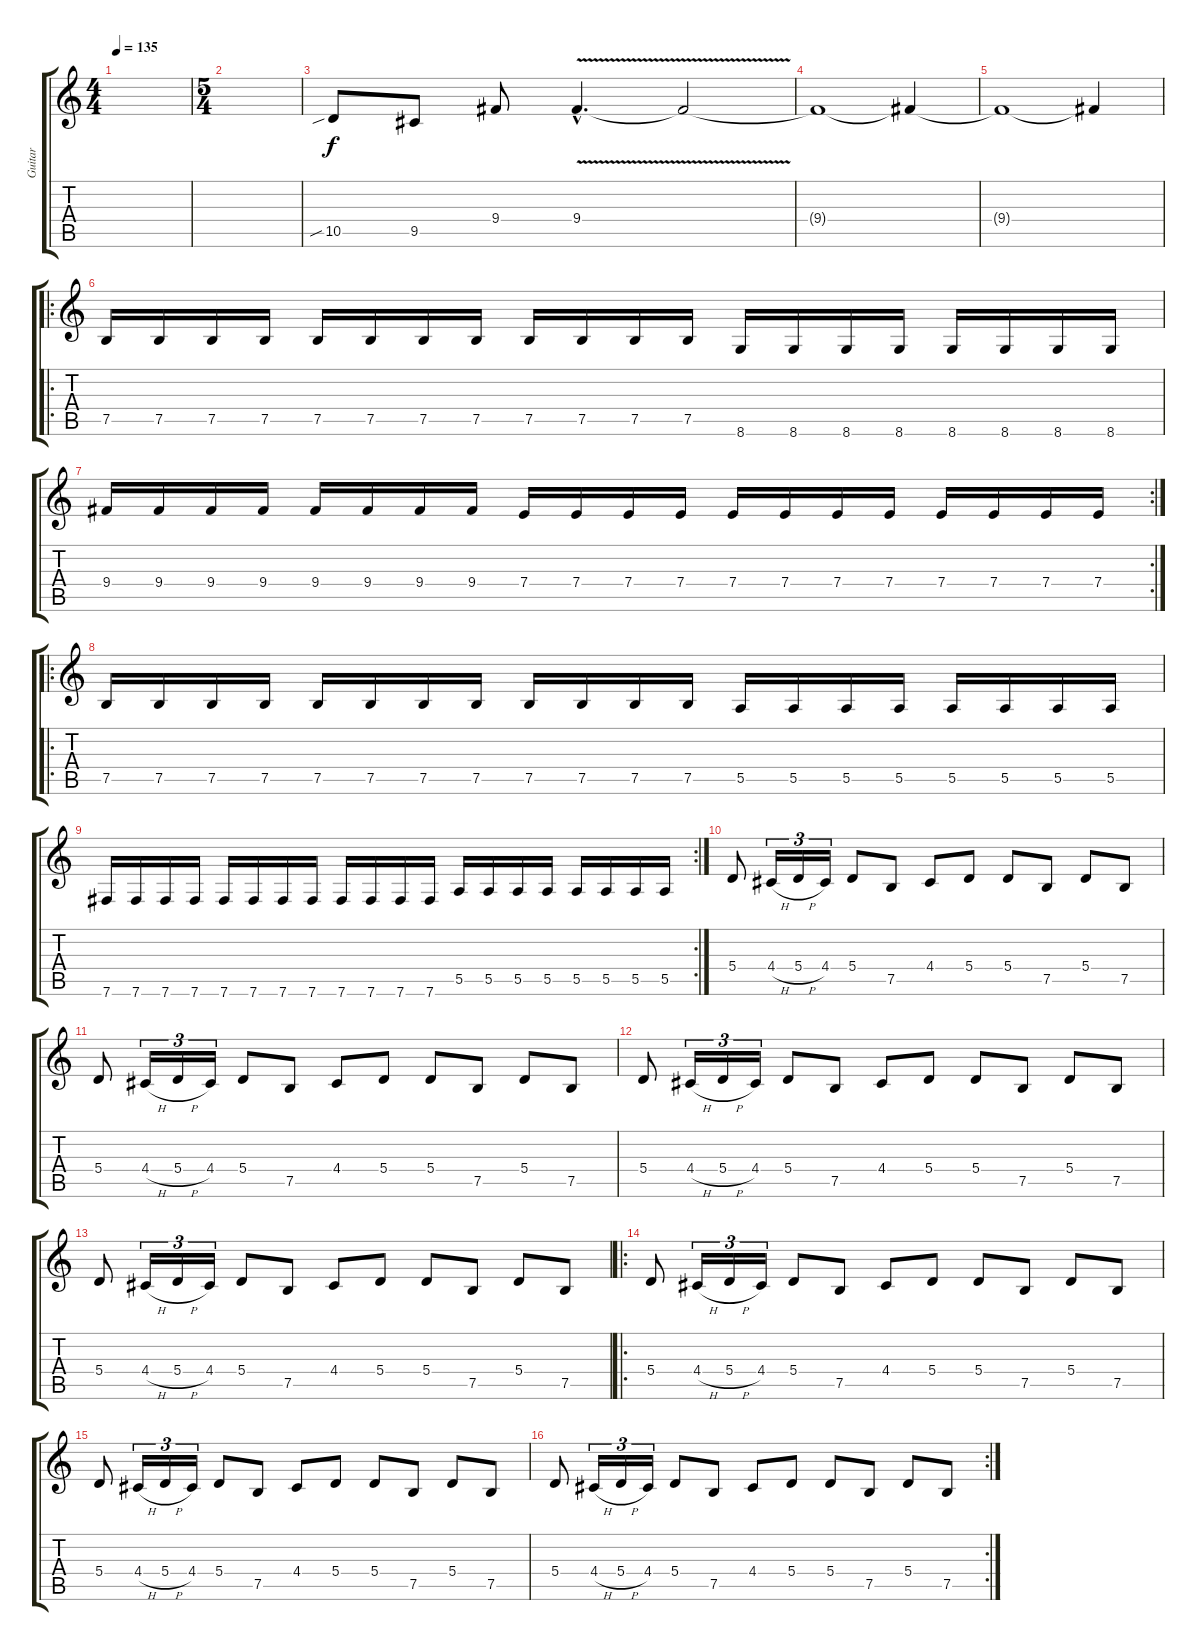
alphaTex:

\track ("Guitar" "Guitar") {instrument acousticguitarsteel}
\staff {score tabs}
\tuning (B3 Gb3 D3 A2 E2 B1) {hide}
\ts (4 4)
\tempo 135
\clef g2
\ks c
|
\ts (5 4)
|
10.5{sib}.8 9.5.8 9.4.8 9.4{v hac}.4{d} 9.4{t}.2 |
9.4{t}.1 9.4{t}.4 |
9.4{t}.1 9.4{t}.4 |
\ro
7.5.16 7.5.16 7.5.16 7.5.16 7.5.16 7.5.16 7.5.16 7.5.16 7.5.16 7.5.16 7.5.16 7.5.16 8.6.16 8.6.16 8.6.16 8.6.16 8.6.16 8.6.16 8.6.16 8.6.16 |
\rc 2
9.4.16 9.4.16 9.4.16 9.4.16 9.4.16 9.4.16 9.4.16 9.4.16 7.4.16 7.4.16 7.4.16 7.4.16 7.4.16 7.4.16 7.4.16 7.4.16 7.4.16 7.4.16 7.4.16 7.4.16 |
\ro
7.5.16 7.5.16 7.5.16 7.5.16 7.5.16 7.5.16 7.5.16 7.5.16 7.5.16 7.5.16 7.5.16 7.5.16 5.5.16 5.5.16 5.5.16 5.5.16 5.5.16 5.5.16 5.5.16 5.5.16 |
\rc 2
7.6.16 7.6.16 7.6.16 7.6.16 7.6.16 7.6.16 7.6.16 7.6.16 7.6.16 7.6.16 7.6.16 7.6.16 5.5.16 5.5.16 5.5.16 5.5.16 5.5.16 5.5.16 5.5.16 5.5.16 |
5.4.8 4.4{h}.16{tu (3 2)} 5.4{h}.16{tu (3 2)} 4.4.16{tu (3 2)} 5.4.8 7.5.8 4.4.8 5.4.8 5.4.8 7.5.8 5.4.8 7.5.8 |
5.4.8 4.4{h}.16{tu (3 2)} 5.4{h}.16{tu (3 2)} 4.4.16{tu (3 2)} 5.4.8 7.5.8 4.4.8 5.4.8 5.4.8 7.5.8 5.4.8 7.5.8 |
5.4.8 4.4{h}.16{tu (3 2)} 5.4{h}.16{tu (3 2)} 4.4.16{tu (3 2)} 5.4.8 7.5.8 4.4.8 5.4.8 5.4.8 7.5.8 5.4.8 7.5.8 |
5.4.8 4.4{h}.16{tu (3 2)} 5.4{h}.16{tu (3 2)} 4.4.16{tu (3 2)} 5.4.8 7.5.8 4.4.8 5.4.8 5.4.8 7.5.8 5.4.8 7.5.8 |
\ro
5.4.8 4.4{h}.16{tu (3 2)} 5.4{h}.16{tu (3 2)} 4.4.16{tu (3 2)} 5.4.8 7.5.8 4.4.8 5.4.8 5.4.8 7.5.8 5.4.8 7.5.8 |
5.4.8 4.4{h}.16{tu (3 2)} 5.4{h}.16{tu (3 2)} 4.4.16{tu (3 2)} 5.4.8 7.5.8 4.4.8 5.4.8 5.4.8 7.5.8 5.4.8 7.5.8 |
\rc 2
5.4.8 4.4{h}.16{tu (3 2)} 5.4{h}.16{tu (3 2)} 4.4.16{tu (3 2)} 5.4.8 7.5.8 4.4.8 5.4.8 5.4.8 7.5.8 5.4.8 7.5.8
